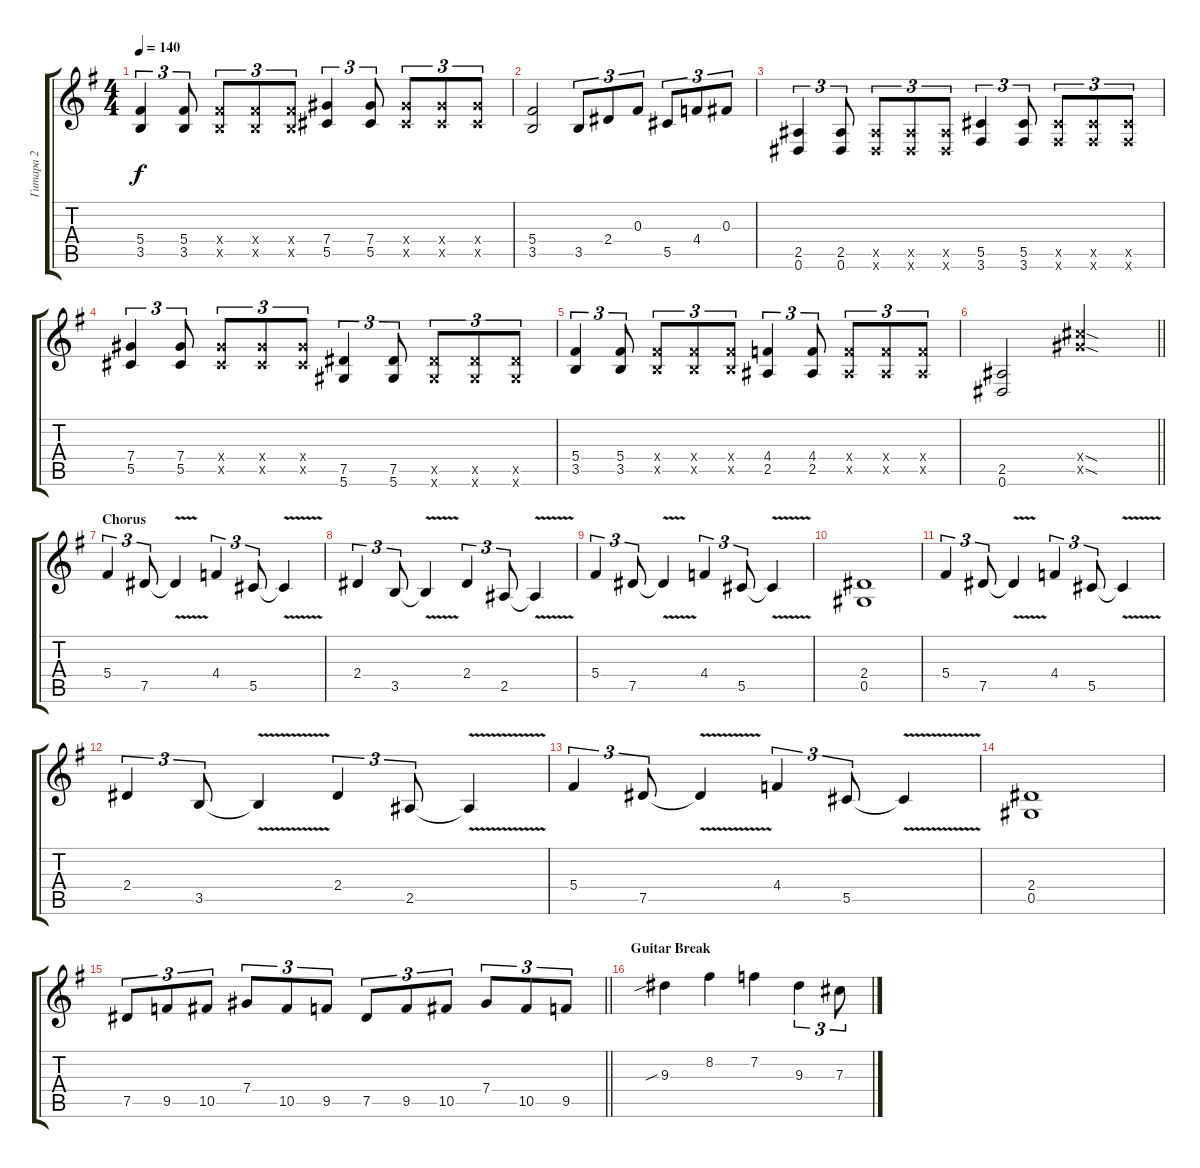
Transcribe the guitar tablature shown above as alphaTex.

\track ("Гитара 2" "Гитара 2") {instrument distortionguitar}
\staff {score tabs}
\tuning (Eb4 Bb3 Gb3 Db3 Ab2 Eb2) {hide}
\ts (4 4)
\tempo 140
\clef g2
\ks eminor
(5.4 3.5).4{tu (3 2) dy f} (5.4 3.5).8{tu (3 2)} (5.4{x} 3.5{x}).8{tu (3 2)} (5.4{x} 3.5{x}).8{tu (3 2)} (5.4{x} 3.5{x}).8{tu (3 2)} (7.4 5.5).4{tu (3 2)} (7.4 5.5).8{tu (3 2)} (7.4{x} 5.5{x}).8{tu (3 2)} (7.4{x} 5.5{x}).8{tu (3 2)} (7.4{x} 5.5{x}).8{tu (3 2)} |
(5.4 3.5).2 3.5.8{tu (3 2)} 2.4.8{tu (3 2)} 0.3.8{tu (3 2)} 5.5.8{tu (3 2)} 4.4.8{tu (3 2)} 0.3.8{tu (3 2)} |
(2.5 0.6).4{tu (3 2)} (2.5 0.6).8{tu (3 2)} (2.5{x} 0.6{x}).8{tu (3 2)} (2.5{x} 0.6{x}).8{tu (3 2)} (2.5{x} 0.6{x}).8{tu (3 2)} (5.5 3.6).4{tu (3 2)} (5.5 3.6).8{tu (3 2)} (5.5{x} 3.6{x}).8{tu (3 2)} (5.5{x} 3.6{x}).8{tu (3 2)} (5.5{x} 3.6{x}).8{tu (3 2)} |
(7.4 5.5).4{tu (3 2)} (7.4 5.5).8{tu (3 2)} (7.4{x} 5.5{x}).8{tu (3 2)} (7.4{x} 5.5{x}).8{tu (3 2)} (7.4{x} 5.5{x}).8{tu (3 2)} (7.5 5.6).4{tu (3 2)} (7.5 5.6).8{tu (3 2)} (7.5{x} 5.6{x}).8{tu (3 2)} (7.5{x} 5.6{x}).8{tu (3 2)} (7.5{x} 5.6{x}).8{tu (3 2)} |
(5.4 3.5).4{tu (3 2)} (5.4 3.5).8{tu (3 2)} (5.4{x} 3.5{x}).8{tu (3 2)} (5.4{x} 3.5{x}).8{tu (3 2)} (5.4{x} 3.5{x}).8{tu (3 2)} (4.4 2.5).4{tu (3 2)} (4.4 2.5).8{tu (3 2)} (4.4{x} 2.5{x}).8{tu (3 2)} (4.4{x} 2.5{x}).8{tu (3 2)} (4.4{x} 2.5{x}).8{tu (3 2)} |
\barLineRight lightlight
(2.5 0.6).2 (12.4{sod x} 12.5{sod x}).2 |
\section ("" "Chorus")
5.4.4{tu (3 2)} 7.5.8{tu (3 2)} 7.5{v t}.4 4.4.4{tu (3 2)} 5.5.8{tu (3 2)} 5.5{v t}.4 |
2.4.4{tu (3 2)} 3.5.8{tu (3 2)} 3.5{v t}.4 2.4.4{tu (3 2)} 2.5.8{tu (3 2)} 2.5{v t}.4 |
5.4.4{tu (3 2)} 7.5.8{tu (3 2)} 7.5{v t}.4 4.4.4{tu (3 2)} 5.5.8{tu (3 2)} 5.5{v t}.4 |
(2.4 0.5).1 |
5.4.4{tu (3 2)} 7.5.8{tu (3 2)} 7.5{v t}.4 4.4.4{tu (3 2)} 5.5.8{tu (3 2)} 5.5{v t}.4 |
2.4.4{tu (3 2)} 3.5.8{tu (3 2)} 3.5{v t}.4 2.4.4{tu (3 2)} 2.5.8{tu (3 2)} 2.5{v t}.4 |
5.4.4{tu (3 2)} 7.5.8{tu (3 2)} 7.5{v t}.4 4.4.4{tu (3 2)} 5.5.8{tu (3 2)} 5.5{v t}.4 |
(2.4 0.5).1 |
\barLineRight lightlight
7.5.8{tu (3 2)} 9.5.8{tu (3 2)} 10.5.8{tu (3 2)} 7.4.8{tu (3 2)} 10.5.8{tu (3 2)} 9.5.8{tu (3 2)} 7.5.8{tu (3 2)} 9.5.8{tu (3 2)} 10.5.8{tu (3 2)} 7.4.8{tu (3 2)} 10.5.8{tu (3 2)} 9.5.8{tu (3 2)} |
\section ("" "Guitar Break")
9.3{sib}.4 8.2.4 7.2.4 9.3.4{tu (3 2)} 7.3.8{tu (3 2)}
